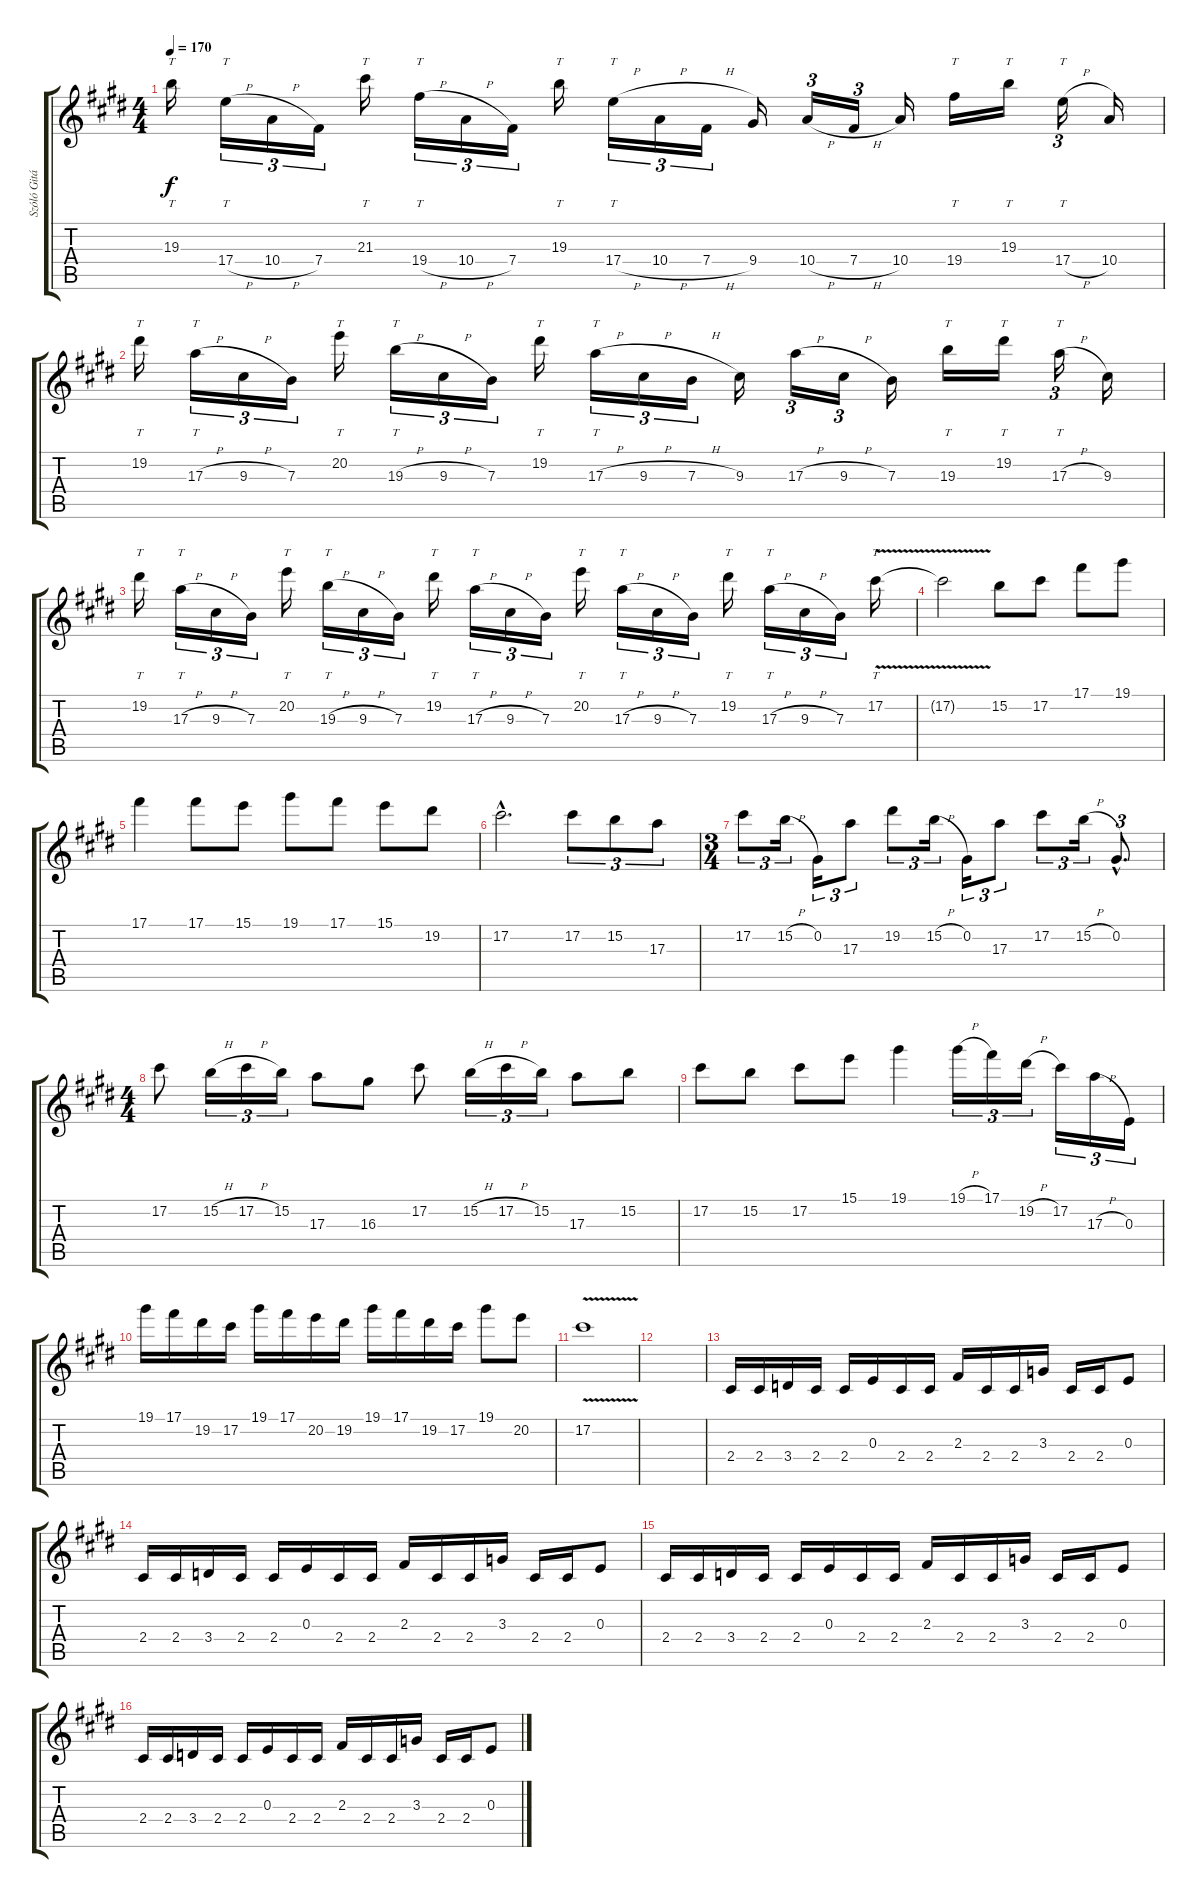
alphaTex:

\track ("Szóló Gitár" "Szóló Gitá") {instrument overdrivenguitar}
\staff {score tabs}
\tuning (Db4 Ab3 E3 B2 Gb2 Db2) {hide}
\ts (4 4)
\tempo 170
\clef g2
\ks c#minor
19.3.16{tt dy f} 17.4{h}.16{tt tu (3 2)} 10.4{h}.16{tu (3 2)} 7.4.16{tu (3 2)} 21.3.16{tt} 19.4{h}.16{tt tu (3 2)} 10.4{h}.16{tu (3 2)} 7.4.16{tu (3 2)} 19.3.16{tt} 17.4{h}.16{tt tu (3 2)} 10.4{h}.16{tu (3 2)} 7.4{h}.16{tu (3 2)} 9.4.16 10.4{h}.16{tu (3 2)} 7.4{h}.16{tu (3 2)} 10.4.16 19.4.16{tt} 19.3.16{tt} 17.4{h}.16{tt tu (3 2)} 10.4.16 |
19.2.16{tt} 17.3{h}.16{tt tu (3 2)} 9.3{h}.16{tu (3 2)} 7.3.16{tu (3 2)} 20.2.16{tt} 19.3{h}.16{tt tu (3 2)} 9.3{h}.16{tu (3 2)} 7.3.16{tu (3 2)} 19.2.16{tt} 17.3{h}.16{tt tu (3 2)} 9.3{h}.16{tu (3 2)} 7.3{h}.16{tu (3 2)} 9.3.16 17.3{h}.16{tu (3 2)} 9.3{h}.16{tu (3 2)} 7.3.16 19.3.16{tt} 19.2.16{tt} 17.3{h}.16{tt tu (3 2)} 9.3.16 |
19.2.16{tt} 17.3{h}.16{tt tu (3 2)} 9.3{h}.16{tu (3 2)} 7.3.16{tu (3 2)} 20.2.16{tt} 19.3{h}.16{tt tu (3 2)} 9.3{h}.16{tu (3 2)} 7.3.16{tu (3 2)} 19.2.16{tt} 17.3{h}.16{tt tu (3 2)} 9.3{h}.16{tu (3 2)} 7.3.16{tu (3 2)} 20.2.16{tt} 17.3{h}.16{tt tu (3 2)} 9.3{h}.16{tu (3 2)} 7.3.16{tu (3 2)} 19.2.16{tt} 17.3{h}.16{tt tu (3 2)} 9.3{h}.16{tu (3 2)} 7.3.16{tu (3 2)} 17.2{v}.16{tt} |
17.2{t}.2 15.2.8 17.2.8 17.1.8 19.1.8 |
17.1.4 17.1.8 15.1.8 19.1.8 17.1.8 15.1.8 19.2.8 |
17.2{hac}.2{d} 17.2.8{tu (3 2)} 15.2.8{tu (3 2)} 17.3.8{tu (3 2)} |
\ts (3 4)
17.2.8{tu (3 2)} 15.2{h}.16{tu (3 2)} 0.2.16{tu (3 2)} 17.3.8{tu (3 2)} 19.2.8{tu (3 2)} 15.2{h}.16{tu (3 2)} 0.2.16{tu (3 2)} 17.3.8{tu (3 2)} 17.2.8{tu (3 2)} 15.2{h}.16{tu (3 2)} 0.2{hac}.8{d tu (3 2)} |
\ts (4 4)
17.2.8 15.2{h}.16{tu (3 2)} 17.2{h}.16{tu (3 2)} 15.2.16{tu (3 2)} 17.3.8 16.3.8 17.2.8 15.2{h}.16{tu (3 2)} 17.2{h}.16{tu (3 2)} 15.2.16{tu (3 2)} 17.3.8 15.2.8 |
17.2.8 15.2.8 17.2.8 15.1.8 19.1.4 19.1{h}.16{tu (3 2)} 17.1.16{tu (3 2)} 19.2{h}.16{tu (3 2)} 17.2.16{tu (3 2)} 17.3{h}.16{tu (3 2)} 0.3.16{tu (3 2)} |
19.1.16 17.1.16 19.2.16 17.2.16 19.1.16 17.1.16 20.2.16 19.2.16 19.1.16 17.1.16 19.2.16 17.2.16 19.1.8 20.2.8 |
17.2{v}.1 |
|
2.4.16 2.4.16 3.4.16 2.4.16 2.4.16 0.3.16 2.4.16 2.4.16 2.3.16 2.4.16 2.4.16 3.3.16 2.4.16 2.4.16 0.3.8 |
2.4.16 2.4.16 3.4.16 2.4.16 2.4.16 0.3.16 2.4.16 2.4.16 2.3.16 2.4.16 2.4.16 3.3.16 2.4.16 2.4.16 0.3.8 |
2.4.16 2.4.16 3.4.16 2.4.16 2.4.16 0.3.16 2.4.16 2.4.16 2.3.16 2.4.16 2.4.16 3.3.16 2.4.16 2.4.16 0.3.8 |
2.4.16 2.4.16 3.4.16 2.4.16 2.4.16 0.3.16 2.4.16 2.4.16 2.3.16 2.4.16 2.4.16 3.3.16 2.4.16 2.4.16 0.3.8
